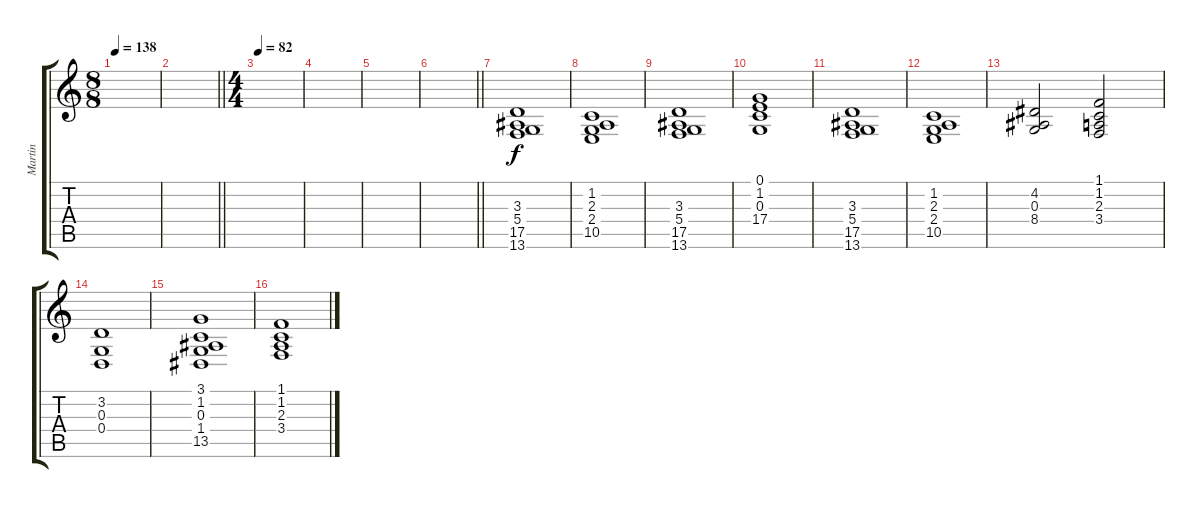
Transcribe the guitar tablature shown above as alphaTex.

\track ("Martin" "Martin") {instrument lead3calliope}
\staff {score tabs}
\tuning (E4 B3 G3 D3 A2 E2) {hide}
\ts (8 8)
\tempo 138
\clef g2
\ks c
|
\barLineRight lightlight
|
\ts (4 4)
\tempo 82
|
|
|
\barLineRight lightlight
|
(3.3 5.4 17.5 13.6).1{volume 10} |
(1.2 2.3 2.4 10.5).1 |
(3.3 5.4 17.5 13.6).1 |
(0.1 1.2 0.3 17.4).1 |
(3.3 5.4 17.5 13.6).1 |
(1.2 2.3 2.4 10.5).1 |
(4.2 0.3 8.4).2 (1.1 1.2 2.3 3.4).2 |
(3.2 0.3 0.4).1 |
(3.1 1.2 0.3 1.4 13.5).1 |
(1.1 1.2 2.3 3.4).1
